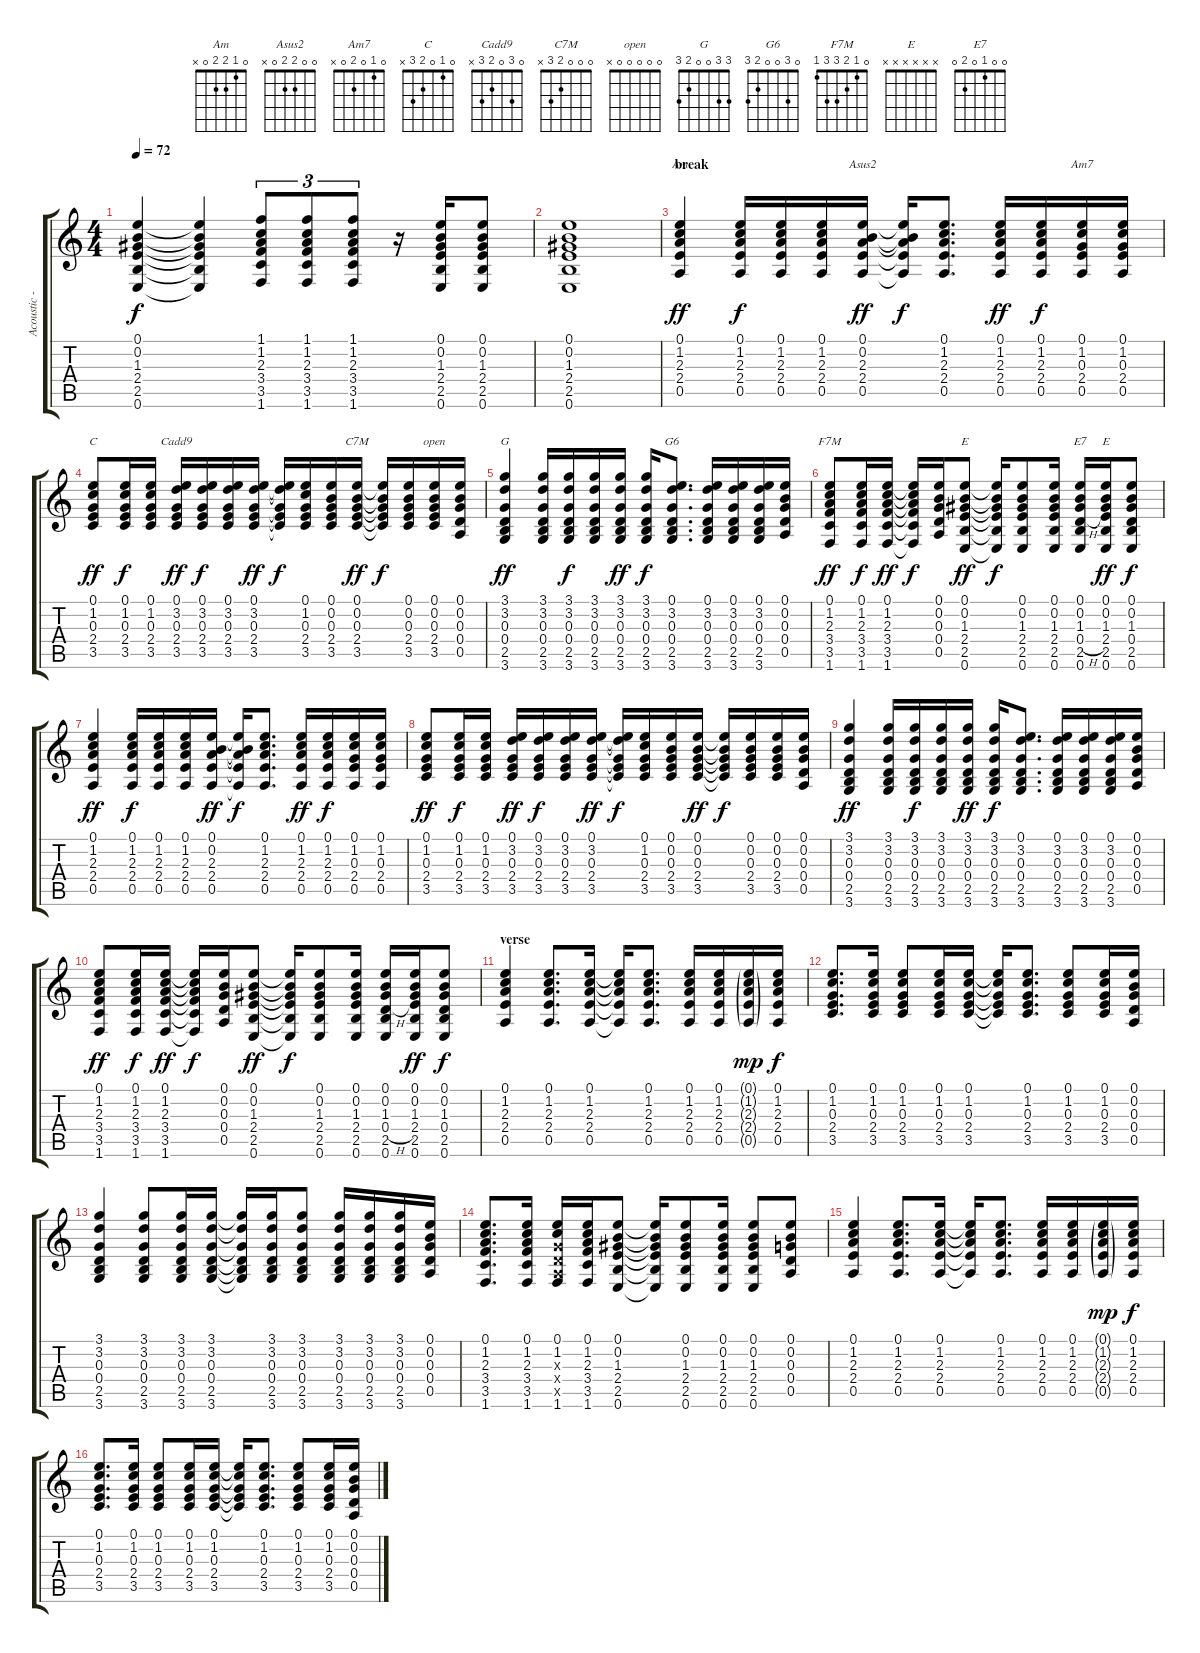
\track ("Acoustic - Everlast" "Acoustic -") {instrument acousticguitarsteel}
\staff {score tabs}
\tuning (E4 B3 G3 D3 A2 E2) {hide}
\chord ("Am" 0 1 2 2 0 x)
\chord ("Asus2" 0 0 2 2 0 x)
\chord ("Am7" 0 1 0 2 0 x)
\chord ("C" 0 1 0 2 3 x)
\chord ("Cadd9" 0 3 0 2 3 x)
\chord ("C7M" 0 0 0 2 3 x)
\chord ("open" 0 0 0 0 0 x)
\chord ("G" 3 3 0 0 2 3)
\chord ("G6" 0 3 0 0 2 3)
\chord ("F7M" 0 1 2 3 3 1)
\chord ("E" 0 0 1 2 2 0)
\chord ("E7" 0 0 1 0 2 0)
\chord ("E" x x x x x x)
\ts (4 4)
\tempo 72
\clef g2
\ks c
(0.1{t} 0.2{t} 1.3{t} 2.4{t} 2.5{t} 0.6{t}).4{dy f} (0.1{t} 0.2{t} 1.3{t} 2.4{t} 2.5{t} 0.6{t}).4 (1.1 1.2 2.3 3.4 3.5 1.6).8{tu (3 2)} (1.1 1.2 2.3 3.4 3.5 1.6).8{tu (3 2)} (1.1 1.2 2.3 3.4 3.5 1.6).8{tu (3 2)} r.16 (0.1 0.2 1.3 2.4 2.5 0.6).16 (0.1 0.2 1.3 2.4 2.5 0.6).8 |
(0.1 0.2 1.3 2.4 2.5 0.6).1 |
\section ("" "break")
(0.1 1.2 2.3 2.4 0.5).4{ch "Am" dy ff} (0.1 1.2 2.3 2.4 0.5).16{dy f} (0.1 1.2 2.3 2.4 0.5).16 (0.1 1.2 2.3 2.4 0.5).16 (0.1 0.2 2.3 2.4 0.5).16{ch "Asus2" dy ff} (0.1{t} 0.2{t} 2.3{t} 2.4{t} 0.5{t}).16{dy f} (0.1 1.2 2.3 2.4 0.5).8{d} (0.1 1.2 2.3 2.4 0.5).16{dy ff} (0.1 1.2 2.3 2.4 0.5).16{dy f} (0.1 1.2 0.3 2.4 0.5).16{ch "Am7"} (0.1 1.2 0.3 2.4 0.5).16 |
(0.1 1.2 0.3 2.4 3.5).8{ch "C" dy ff} (0.1 1.2 0.3 2.4 3.5).16{dy f} (0.1 1.2 0.3 2.4 3.5).16 (0.1 3.2 0.3 2.4 3.5).16{ch "Cadd9" dy ff} (0.1 3.2 0.3 2.4 3.5).16{dy f} (0.1 3.2 0.3 2.4 3.5).16 (0.1 3.2 0.3 2.4 3.5).16{dy ff} (0.1{t} 3.2{t} 0.3{t} 2.4{t} 3.5{t}).16{dy f} (0.1 1.2 0.3 2.4 3.5).16 (0.1 0.2 0.3 2.4 3.5).16 (0.1 0.2 0.3 2.4 3.5).16{ch "C7M" dy ff} (0.1{t} 0.2{t} 0.3{t} 2.4{t} 3.5{t}).16{dy f} (0.1 0.2 0.3 2.4 3.5).16 (0.1 0.2 0.3 2.4 3.5).16{ch "open"} (0.1 0.2 0.3 0.4 0.5).16 |
(3.1 3.2 0.3 0.4 2.5 3.6).4{ch "G" dy ff} (3.1 3.2 0.3 0.4 2.5 3.6).16 (3.1 3.2 0.3 0.4 2.5 3.6).16{dy f} (3.1 3.2 0.3 0.4 2.5 3.6).16 (3.1 3.2 0.3 0.4 2.5 3.6).16{dy ff} (3.1 3.2 0.3 0.4 2.5 3.6).16{dy f} (0.1 3.2 0.3 0.4 2.5 3.6).8{d ch "G6"} (0.1 3.2 0.3 0.4 2.5 3.6).16 (0.1 3.2 0.3 0.4 2.5 3.6).16 (0.1 3.2 0.3 0.4 2.5 3.6).16 (0.1 0.2 0.3 0.4 0.5).16 |
(0.1 1.2 2.3 3.4 3.5 1.6).8{ch "F7M" dy ff} (0.1 1.2 2.3 3.4 3.5 1.6).16{dy f} (0.1 1.2 2.3 3.4 3.5 1.6).16{dy ff} (0.1{t} 1.2{t} 2.3{t} 3.4{t} 3.5{t} 1.6{t}).16{dy f} (0.1 0.2 0.3 0.4 0.5).16 (0.1 0.2 1.3 2.4 2.5 0.6).8{ch "E" dy ff} (0.1{t} 0.2{t} 1.3{t} 2.4{t} 2.5{t} 0.6{t}).16{dy f} (0.1 0.2 1.3 2.4 2.5 0.6).8 (0.1 0.2 1.3 2.4 2.5 0.6).16 (0.1 0.2 1.3 0.4{h} 2.5 0.6).16{ch "E7"} (0.1 0.2 1.3 2.4 2.5 0.6).16{ch "E" dy ff} (0.1 0.2 1.3 0.4 2.5 0.6).8{dy f} |
(0.1 1.2 2.3 2.4 0.5).4{dy ff} (0.1 1.2 2.3 2.4 0.5).16{dy f} (0.1 1.2 2.3 2.4 0.5).16 (0.1 1.2 2.3 2.4 0.5).16 (0.1 0.2 2.3 2.4 0.5).16{dy ff} (0.1{t} 0.2{t} 2.3{t} 2.4{t} 0.5{t}).16{dy f} (0.1 1.2 2.3 2.4 0.5).8{d} (0.1 1.2 2.3 2.4 0.5).16{dy ff} (0.1 1.2 2.3 2.4 0.5).16{dy f} (0.1 1.2 0.3 2.4 0.5).16 (0.1 1.2 0.3 2.4 0.5).16 |
(0.1 1.2 0.3 2.4 3.5).8{dy ff} (0.1 1.2 0.3 2.4 3.5).16{dy f} (0.1 1.2 0.3 2.4 3.5).16 (0.1 3.2 0.3 2.4 3.5).16{dy ff} (0.1 3.2 0.3 2.4 3.5).16{dy f} (0.1 3.2 0.3 2.4 3.5).16 (0.1 3.2 0.3 2.4 3.5).16{dy ff} (0.1{t} 3.2{t} 0.3{t} 2.4{t} 3.5{t}).16{dy f} (0.1 1.2 0.3 2.4 3.5).16 (0.1 0.2 0.3 2.4 3.5).16 (0.1 0.2 0.3 2.4 3.5).16{dy ff} (0.1{t} 0.2{t} 0.3{t} 2.4{t} 3.5{t}).16{dy f} (0.1 0.2 0.3 2.4 3.5).16 (0.1 0.2 0.3 2.4 3.5).16 (0.1 0.2 0.3 0.4 0.5).16 |
(3.1 3.2 0.3 0.4 2.5 3.6).4{dy ff} (3.1 3.2 0.3 0.4 2.5 3.6).16 (3.1 3.2 0.3 0.4 2.5 3.6).16{dy f} (3.1 3.2 0.3 0.4 2.5 3.6).16 (3.1 3.2 0.3 0.4 2.5 3.6).16{dy ff} (3.1 3.2 0.3 0.4 2.5 3.6).16{dy f} (0.1 3.2 0.3 0.4 2.5 3.6).8{d} (0.1 3.2 0.3 0.4 2.5 3.6).16 (0.1 3.2 0.3 0.4 2.5 3.6).16 (0.1 3.2 0.3 0.4 2.5 3.6).16 (0.1 0.2 0.3 0.4 0.5).16 |
(0.1 1.2 2.3 3.4 3.5 1.6).8{dy ff} (0.1 1.2 2.3 3.4 3.5 1.6).16{dy f} (0.1 1.2 2.3 3.4 3.5 1.6).16{dy ff} (0.1{t} 1.2{t} 2.3{t} 3.4{t} 3.5{t} 1.6{t}).16{dy f} (0.1 0.2 0.3 0.4 0.5).16 (0.1 0.2 1.3 2.4 2.5 0.6).8{dy ff} (0.1{t} 0.2{t} 1.3{t} 2.4{t} 2.5{t} 0.6{t}).16{dy f} (0.1 0.2 1.3 2.4 2.5 0.6).8 (0.1 0.2 1.3 2.4 2.5 0.6).16 (0.1 0.2 1.3 0.4{h} 2.5 0.6).16 (0.1 0.2 1.3 2.4 2.5 0.6).16{dy ff} (0.1 0.2 1.3 0.4 2.5 0.6).8{dy f} |
\section ("" "verse")
(0.1 1.2 2.3 2.4 0.5).4 (0.1 1.2 2.3 2.4 0.5).8{d} (0.1 1.2 2.3 2.4 0.5).16 (0.1{t} 1.2{t} 2.3{t} 2.4{t} 0.5{t}).16 (0.1 1.2 2.3 2.4 0.5).8{d} (0.1 1.2 2.3 2.4 0.5).16 (0.1 1.2 2.3 2.4 0.5).16 (0.1{g} 1.2{g} 2.3{g} 2.4{g} 0.5{g}).16{dy mp} (0.1 1.2 2.3 2.4 0.5).16{dy f} |
(0.1 1.2 0.3 2.4 3.5).8{d} (0.1 1.2 0.3 2.4 3.5).16 (0.1 1.2 0.3 2.4 3.5).8 (0.1 1.2 0.3 2.4 3.5).16 (0.1 1.2 0.3 2.4 3.5).16 (0.1{t} 1.2{t} 0.3{t} 2.4{t} 3.5{t}).16 (0.1 1.2 0.3 2.4 3.5).8{d} (0.1 1.2 0.3 2.4 3.5).8 (0.1 1.2 0.3 2.4 3.5).16 (0.1 0.2 0.3 0.4 0.5).16 |
(3.1 3.2 0.3 0.4 2.5 3.6).4 (3.1 3.2 0.3 0.4 2.5 3.6).8 (3.1 3.2 0.3 0.4 2.5 3.6).16 (3.1 3.2 0.3 0.4 2.5 3.6).16 (3.1{t} 3.2{t} 0.3{t} 0.4{t} 2.5{t} 3.6{t}).16 (3.1 3.2 0.3 0.4 2.5 3.6).16 (3.1 3.2 0.3 0.4 2.5 3.6).8 (3.1 3.2 0.3 0.4 2.5 3.6).16 (3.1 3.2 0.3 0.4 2.5 3.6).16 (3.1 3.2 0.3 0.4 2.5 3.6).16 (0.1 0.2 0.3 0.4 0.5).16 |
(0.1 1.2 2.3 3.4 3.5 1.6).8{d} (0.1 1.2 2.3 3.4 3.5 1.6).16 (0.1 1.2 0.3{x} 0.4{x} 0.5{x} 1.6).16 (0.1 1.2 2.3 3.4 3.5 1.6).16 (0.1 0.2 1.3 2.4 2.5 0.6).8 (0.1{t} 0.2{t} 1.3{t} 2.4{t} 2.5{t} 0.6{t}).16 (0.1 0.2 1.3 2.4 2.5 0.6).8 (0.1 0.2 1.3 2.4 2.5 0.6).16 (0.1 0.2 1.3 2.4 2.5 0.6).8 (0.1 0.2 0.3 0.4 0.5).8 |
(0.1 1.2 2.3 2.4 0.5).4 (0.1 1.2 2.3 2.4 0.5).8{d} (0.1 1.2 2.3 2.4 0.5).16 (0.1{t} 1.2{t} 2.3{t} 2.4{t} 0.5{t}).16 (0.1 1.2 2.3 2.4 0.5).8{d} (0.1 1.2 2.3 2.4 0.5).16 (0.1 1.2 2.3 2.4 0.5).16 (0.1{g} 1.2{g} 2.3{g} 2.4{g} 0.5{g}).16{dy mp} (0.1 1.2 2.3 2.4 0.5).16{dy f} |
(0.1 1.2 0.3 2.4 3.5).8{d} (0.1 1.2 0.3 2.4 3.5).16 (0.1 1.2 0.3 2.4 3.5).8 (0.1 1.2 0.3 2.4 3.5).16 (0.1 1.2 0.3 2.4 3.5).16 (0.1{t} 1.2{t} 0.3{t} 2.4{t} 3.5{t}).16 (0.1 1.2 0.3 2.4 3.5).8{d} (0.1 1.2 0.3 2.4 3.5).8 (0.1 1.2 0.3 2.4 3.5).16 (0.1 0.2 0.3 0.4 0.5).16
